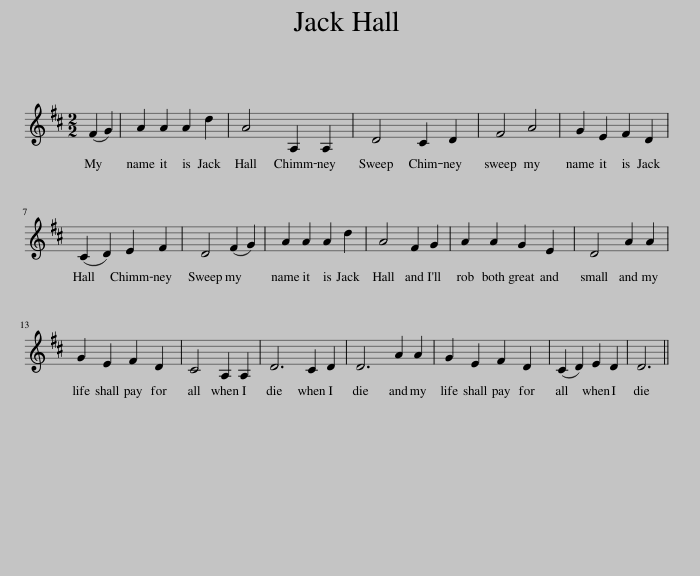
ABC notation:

X:1
L:1/8
M:2/2
I:linebreak $
K:D
V:1 treble
V:1
 (F2 G2) | A2 A2 A2 d2 | A4 A,2 A,2 | D4 C2 D2 | F4 A4 | %5
 G2 E2 F2 D2 |$ (C2 D2) E2 F2 | D4 (F2 G2) | A2 A2 A2 d2 | A4 F2 G2 | %10
 A2 A2 G2 E2 | D4 A2 A2 |$ G2 E2 F2 D2 | C4 A,2 A,2 | D6 C2 D2 | %15
 D6 A2 A2 | G2 E2 F2 D2 | (C2 D2) E2 D2 | D6 || %19
